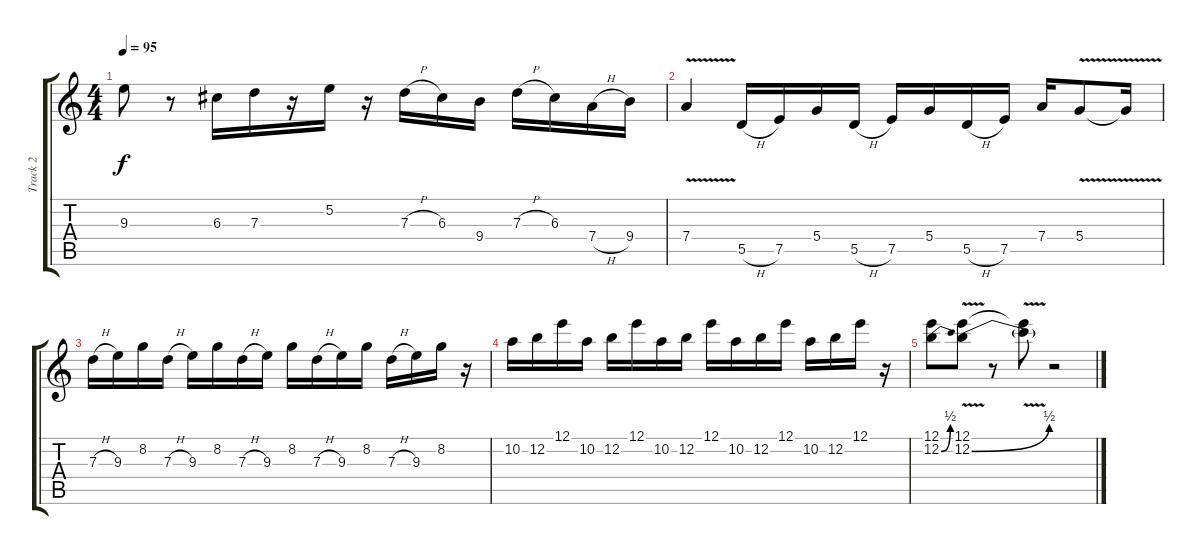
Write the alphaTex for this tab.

\track ("Track 2" "Track 2") {instrument distortionguitar}
\staff {score tabs}
\tuning (E4 B3 G3 D3 A2 E2) {hide}
\ts (4 4)
\tempo 95
\clef g2
\ks c
9.3{t}.8{dy f} r.8 6.3.16 7.3.16 r.16 5.2.16 r.16 7.3{h}.16 6.3.16 9.4.16 7.3{h}.16 6.3.16 7.4{h}.16 9.4.16 |
7.4{v}.4 5.5{h}.16 7.5.16 5.4.16 5.5{h}.16 7.5.16 5.4.16 5.5{h}.16 7.5.16 7.4.16 5.4{v}.8 5.4{t}.16 |
7.3{h}.16 9.3.16 8.2.16 7.3{h}.16 9.3.16 8.2.16 7.3{h}.16 9.3.16 8.2.16 7.3{h}.16 9.3.16 8.2.16 7.3{h}.16 9.3.16 8.2.16 r.16 |
10.2.16 12.2.16 12.1.16 10.2.16 12.2.16 12.1.16 10.2.16 12.2.16 12.1.16 10.2.16 12.2.16 12.1.16 10.2.16 12.2.16 12.1.16 r.16 |
(12.1 12.2{be (bend 0 0 60 2)}).8 (12.1{v} 12.2{be (bend 0 0 60 2) v}).8 r.8 (12.1{t} 12.2{t}).8 r.2
